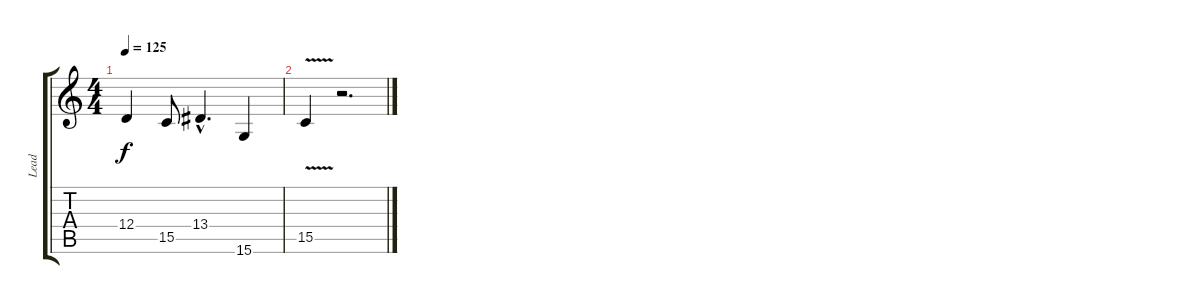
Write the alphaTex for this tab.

\track ("Lead" "Lead") {instrument lead5charang}
\staff {score tabs}
\tuning (E4 B3 G3 D3 A2 E2) {hide}
\ts (4 4)
\tempo 125
\clef g2
\ks c
12.4.4{dy f} 15.5.8 13.4{hac}.4{d} 15.6.4 |
15.5{v}.4 r.2{d}
